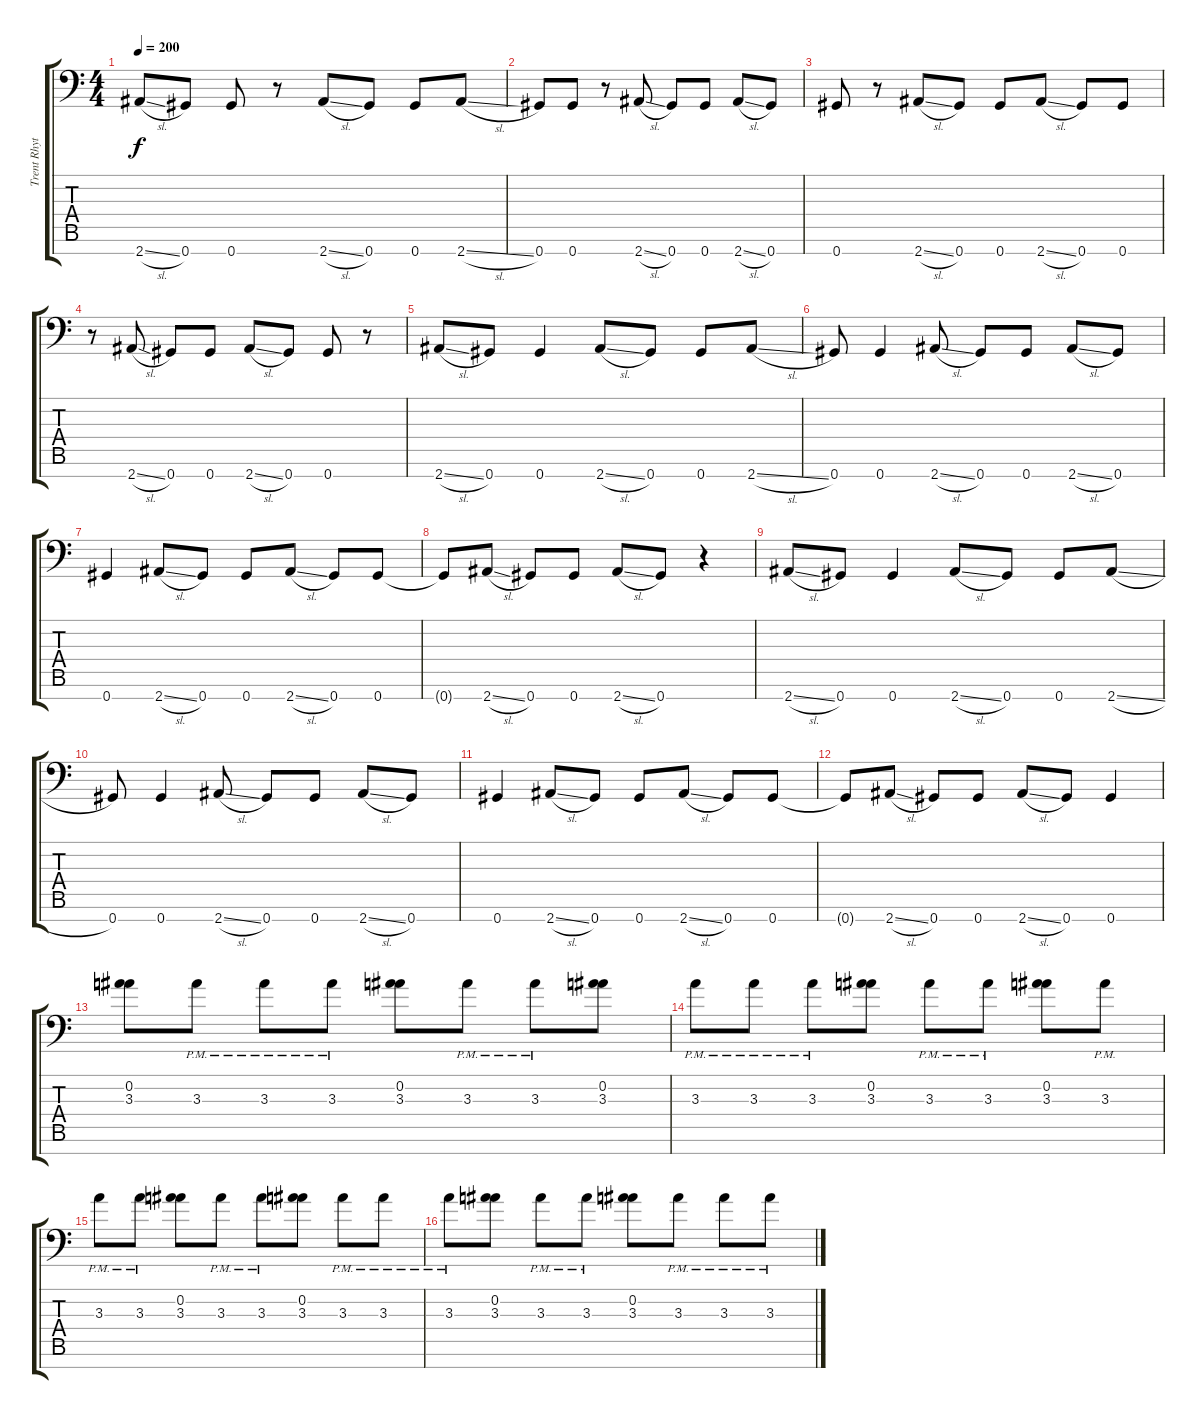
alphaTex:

\track ("Trent Rhytm" "Trent Rhyt") {instrument overdrivenguitar}
\staff {score tabs}
\tuning (Eb4 Bb3 Gb3 Db3 Ab2 Eb2 Ab1) {hide}
\ts (4 4)
\tempo 200
\clef f4
\ks c
2.7{sl}.8{dy f} 0.7.8 0.7.8 r.8 2.7{sl}.8 0.7.8 0.7.8 2.7{sl}.8 |
0.7.8 0.7.8 r.8 2.7{sl}.8 0.7.8 0.7.8 2.7{sl}.8 0.7.8 |
0.7.8 r.8 2.7{sl}.8 0.7.8 0.7.8 2.7{sl}.8 0.7.8 0.7.8 |
r.8 2.7{sl}.8 0.7.8 0.7.8 2.7{sl}.8 0.7.8 0.7.8 r.8 |
2.7{sl}.8 0.7.8 0.7.4 2.7{sl}.8 0.7.8 0.7.8 2.7{sl}.8 |
0.7.8 0.7.4 2.7{sl}.8 0.7.8 0.7.8 2.7{sl}.8 0.7.8 |
0.7.4 2.7{sl}.8 0.7.8 0.7.8 2.7{sl}.8 0.7.8 0.7.8 |
0.7{t}.8 2.7{sl}.8 0.7.8 0.7.8 2.7{sl}.8 0.7.8 r.4 |
2.7{sl}.8 0.7.8 0.7.4 2.7{sl}.8 0.7.8 0.7.8 2.7{sl}.8 |
0.7.8 0.7.4 2.7{sl}.8 0.7.8 0.7.8 2.7{sl}.8 0.7.8 |
0.7.4 2.7{sl}.8 0.7.8 0.7.8 2.7{sl}.8 0.7.8 0.7.8 |
0.7{t}.8 2.7{sl}.8 0.7.8 0.7.8 2.7{sl}.8 0.7.8 0.7.4 |
(0.2 3.3).8 3.3{pm}.8 3.3{pm}.8 3.3{pm}.8 (0.2 3.3).8 3.3{pm}.8 3.3{pm}.8 (0.2 3.3).8 |
3.3{pm}.8 3.3{pm}.8 3.3{pm}.8 (0.2 3.3).8 3.3{pm}.8 3.3{pm}.8 (0.2 3.3).8 3.3{pm}.8 |
3.3{pm}.8 3.3{pm}.8 (0.2 3.3).8 3.3{pm}.8 3.3{pm}.8 (0.2 3.3).8 3.3{pm}.8 3.3{pm}.8 |
3.3{pm}.8 (0.2 3.3).8 3.3{pm}.8 3.3{pm}.8 (0.2 3.3).8 3.3{pm}.8 3.3{pm}.8 3.3{pm}.8
